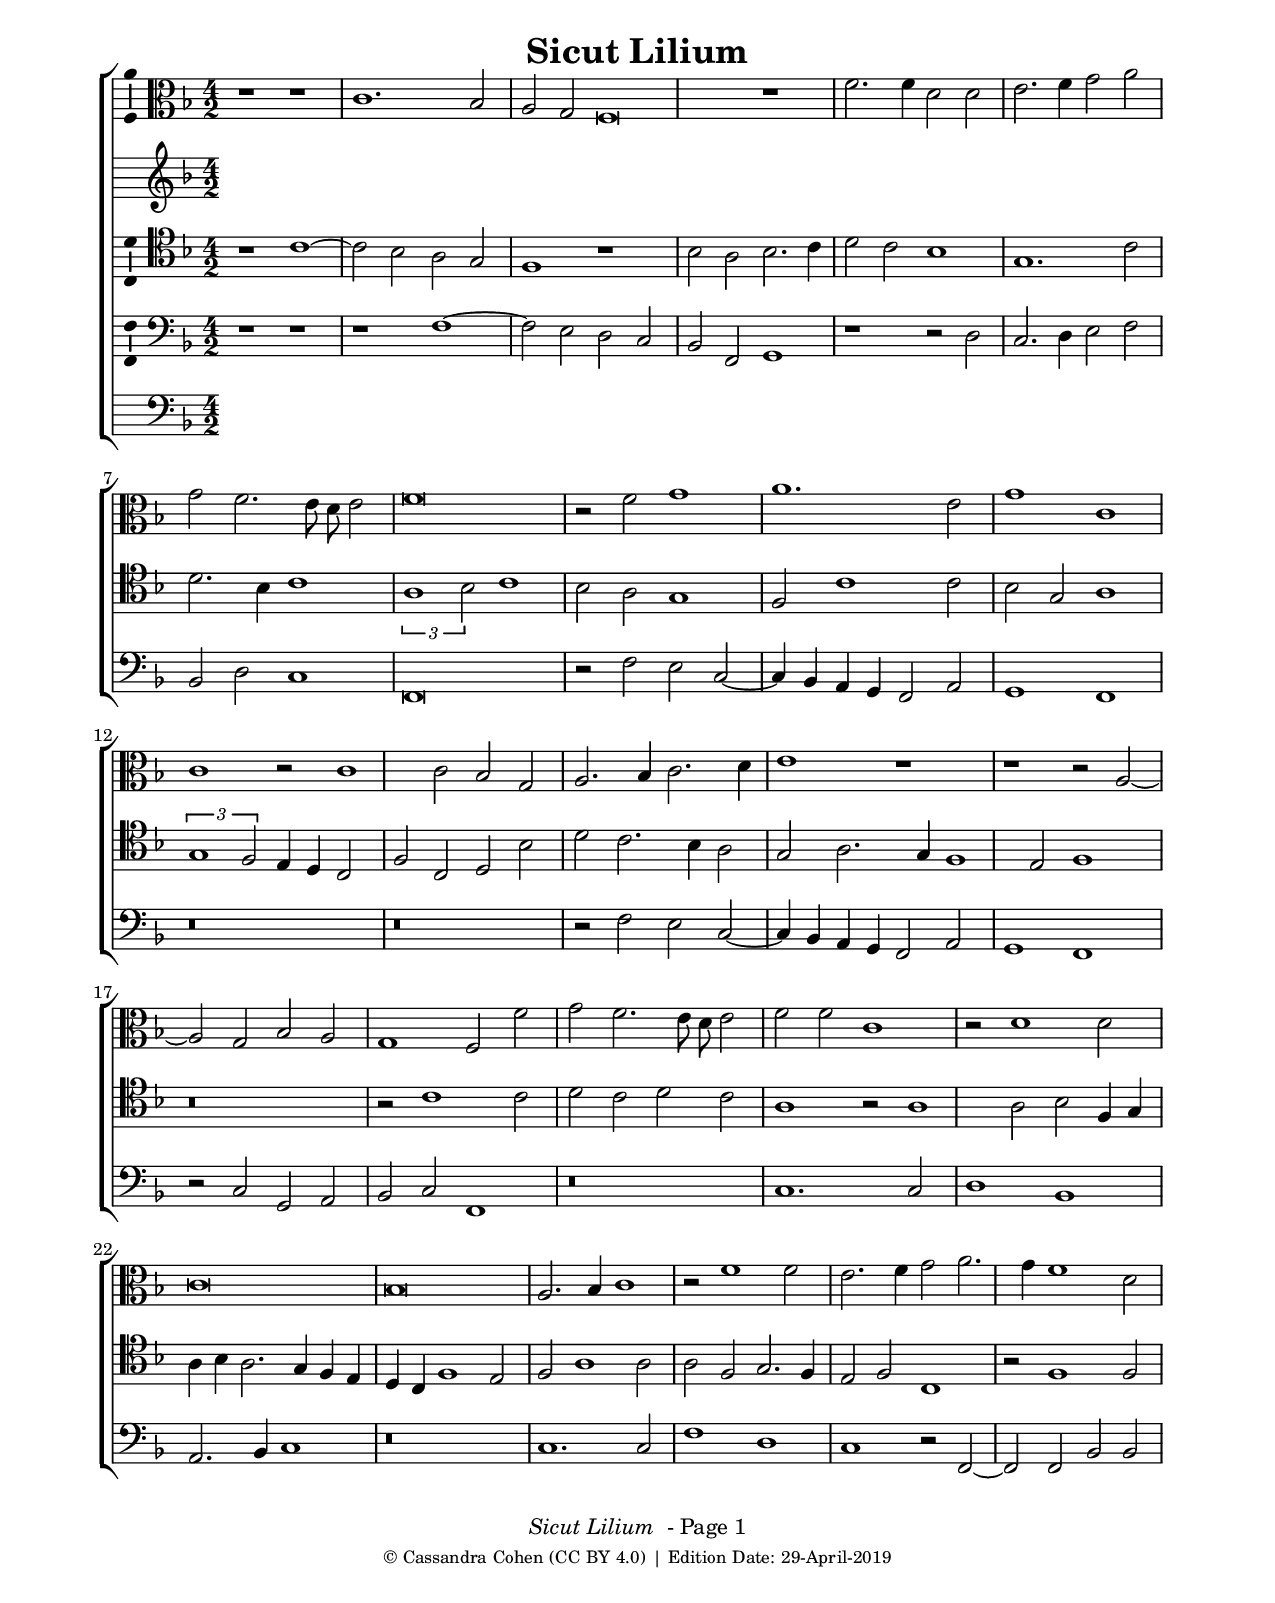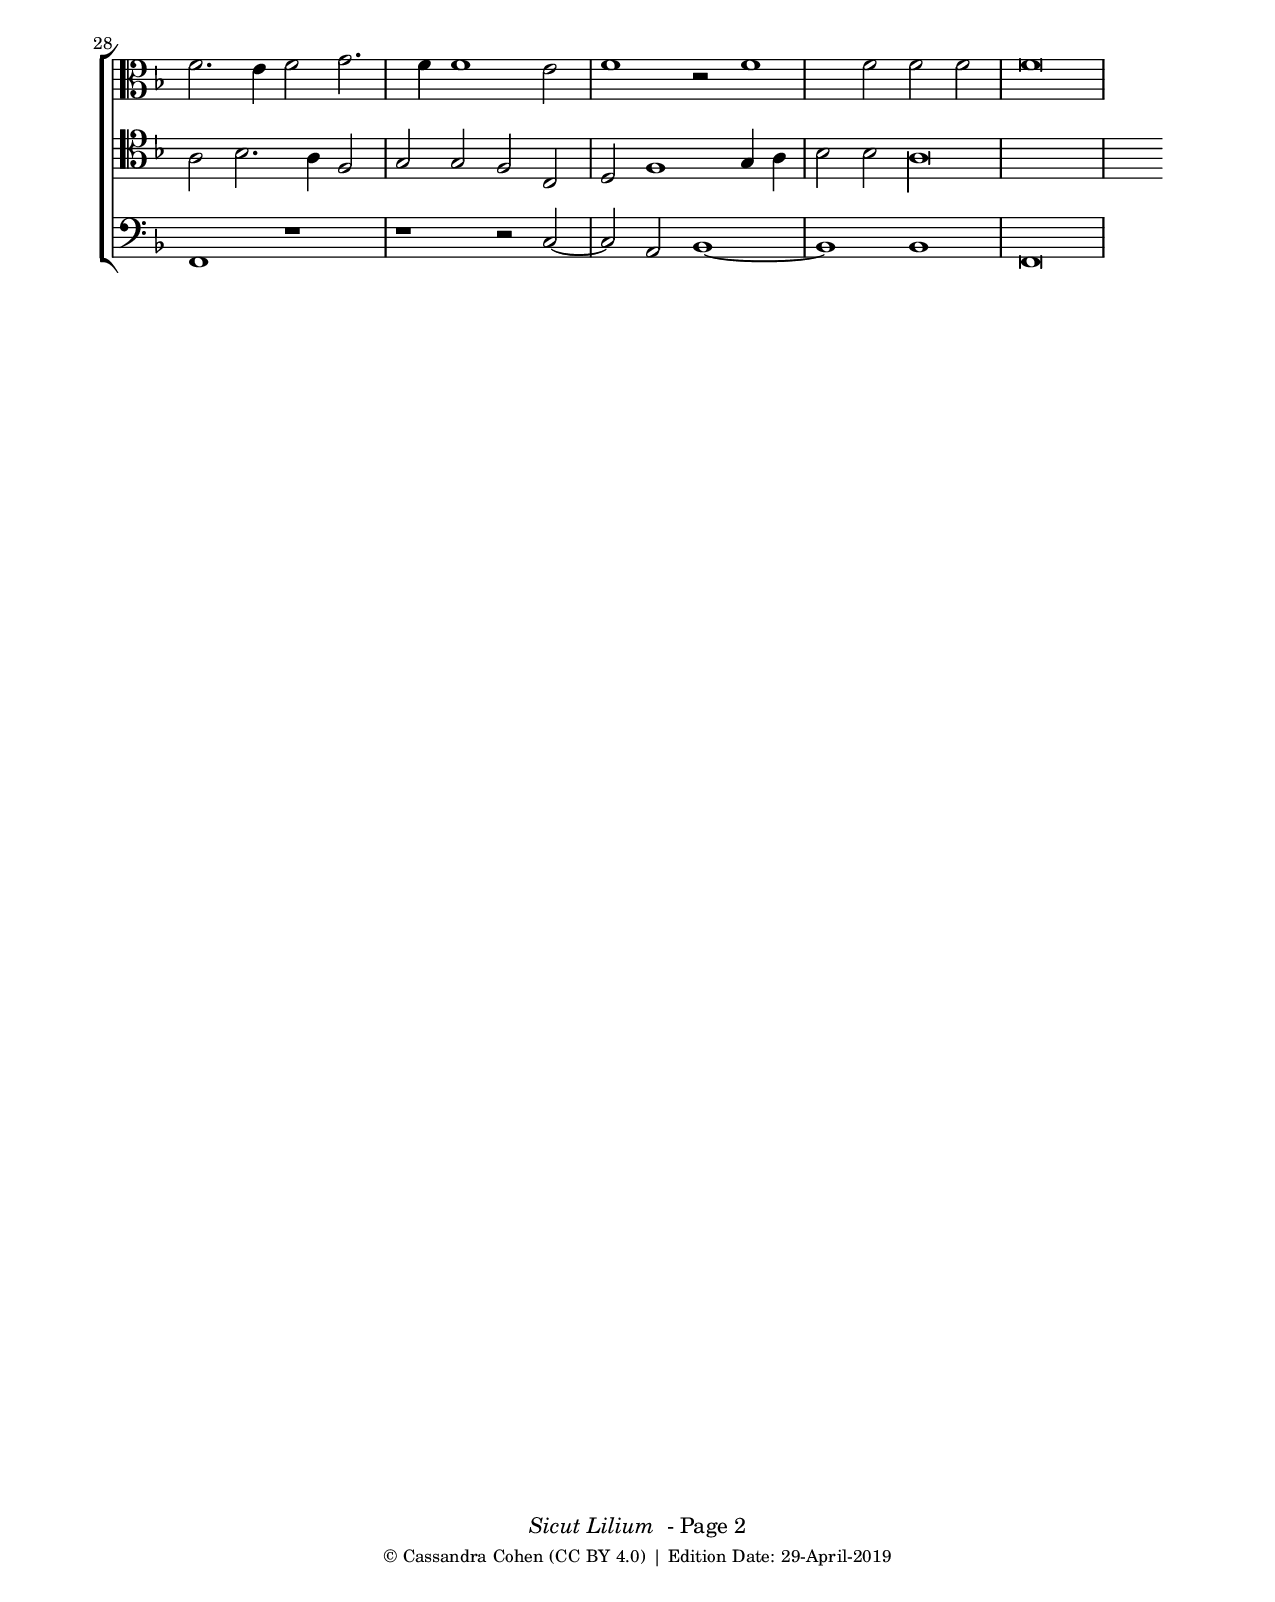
%score_options {"parts": 5, "verses": 1, "transposed": false}
scDate = "29-April-2019"

chExceptionMusic = {
  <c g>1-\markup { \super "5" }
}

filename = #(ly:parser-output-name parser)

% Convert music to list and prepend to existing exceptions.
chExceptions = #( append
( sequential-music-to-chord-exceptions chExceptionMusic #t)
ignatzekExceptions)

scMark = { \once \override Score.RehearsalMark #'self-alignment-X = #LEFT \mark \default }
scMarkA = \markup{ \bold \override #'(box-padding . 0.5) \box \large "A" }
scMarkB = \markup{ \bold \override #'(box-padding . 0.5) \box \large "B" }
scMarkC = \markup{ \bold \override #'(box-padding . 0.5) \box \large "C" }
scMarkD = \markup{ \bold \override #'(box-padding . 0.5) \box \large "D" }
scMarkE = \markup{ \bold \override #'(box-padding . 0.5) \box \large "E" }
scMarkF = \markup{ \bold \override #'(box-padding . 0.5) \box \large "F" }
scMarkG = \markup{ \bold \override #'(box-padding . 0.5) \box \large "G" }
scMarkH = \markup{ \bold \override #'(box-padding . 0.5) \box \large "H" }
scMarkI = \markup{ \bold \override #'(box-padding . 0.5) \box \large "I" }
scMarkJ = \markup{ \bold \override #'(box-padding . 0.5) \box \large "J" }
scMarkK = \markup{ \bold \override #'(box-padding . 0.5) \box \large "K" }

ficta = { \once \set suggestAccidentals = ##t }

dropLyrics = {
  \override LyricText.extra-offset = #'(0 . -4.5)
  \override LyricHyphen.extra-offset = #'(0 . -4.5)
  \override LyricExtender.extra-offset = #'(0 . -4.5)
  \override StanzaNumber.extra-offset = #'(0 . -4.5)
}

dropLyricsSmall = {
  \override LyricText.extra-offset = #'(0 . -1.0)
  \override LyricHyphen.extra-offset = #'(0 . -1.0)
  \override LyricExtender.extra-offset = #'(0 . -1.0)
  \override StanzaNumber.extra-offset = #'(0 . -1.0)
}
raiseLyrics = {
  \revert LyricText.extra-offset
  \revert LyricHyphen.extra-offset
  \revert LyricExtender.extra-offset
  \revert StanzaNumber.extra-offset
}
extendLV = #(define-music-function (parser location further) (number?) 
#{
   \once \override LaissezVibrerTie.X-extent = #'(0 . 0)
   \once \override LaissezVibrerTie.details.note-head-gap = #(/ further -2)
   \once \override LaissezVibrerTie.extra-offset = #(cons (/ further 2) 0)
#})
\layout{
            indent = 0\mm
              \context {
                \Staff
                  \consists "Ambitus_engraver"
                }
}

scStaffSize = 19 
#(ly:set-option 'midi-extension "mid")

\include "english.ly"

scTempo = #(ly:make-moment 100 2)
scTitle = "Sicut Lilium"
scSubtitle = ""
scComposer = ""
scArranger = ""
scMeter = ""
scPoet = ""
scCopyright = ""
scTagline = ""



scGlobal= {
  \key d \aeolian
  \time 4/2
  \autoBeamOff
}




scMinimumSystemSpacing = #8


scMusicOneName = "cantus"
scMusicOneClef = \clef "alto"

scMusicOne =   \relative c' {  
r1 r c1. bf2 a g f\breve r1 f'2. f4 d2 d e2. f4 g2 a g f2. e8 d e2 f\breve
r2 f g1 a1. e2 g1 c, c r2 c1 c2 bf g a2. bf4 c2. d4 e1 r r r2 a, ~ a g2 bf a g1 
f2 f' g f2. e8 d e2 f f c1 r2 d1 d2 c\breve bf a2. bf4 c1 r2 f1 f2 e2. 
f4 g2 a2. g4 f1 d2 f2. e4 f2 g2. f4 f1 e2 f1 r2 f1 f2 f f f\breve
}

scMusicTwoName = "altus"
scMusicTwoClef = \clef "treble"

scMusicTwo =   \relative c' {  

}

scMusicThreeName = "tenor"
scMusicThreeClef = \clef "tenor"

scMusicThree =   \relative c' {  
r1 c ~ c2 bf a g f1 r bf2 a bf2. c4 d2 c bf1 g1. c2 d2. bf4 c1 \tuplet 3/2 {a1 bf2} c1 bf2 a g1 f2 c'1 c2 
bf g a1 \tuplet 3/2 {g1 f2 } e4 d c2  f c d bf' d c2. bf4 a2 g a2. g4 f1 e2 f1 r\breve r2 c'1 c2 d2 c d c a1 r2 a1 a2
bf2 f4 g a bf a2. g4 f e d c f1 e2 f2 a1 a2 a2 f2 g2. f4 e2 f c1 r2 f1 f2 a2 bf2. a4 f2 g g f c
d f1 g4 a bf2 bf a\longa 
}

scMusicFourName = "bassus"
scMusicFourClef = \clef "bass"

scMusicFour =   \relative c' {  
r1 r r f,1 ~ f2 e d c bf f g1 r r2 d'2 c2. d4 e2 f bf, d c1 f,\breve r2 f' e 
c ~ c4 bf a g f2 a g1 f r\breve r r2 f' e c ~ c4 bf a g f2 a g1 f r2 c' g a bf c f,1
r\breve c'1. c2 d1 bf a2. bf4 c1 r\breve c1. c2 f1 d c r2 f, ~ f f bf bf f1 r
r r2 c' ~ c a bf1 ~ bf bf f\breve
}

scMusicFiveName = "quintus"
scMusicFiveClef = \clef "bass"

scMusicFive =   \relative c' {  

}




  
  
scWordsOneA = \lyricmode {

}
    
  

  
  
scWordsTwoA = \lyricmode {

}
    
  

  
  
scWordsThreeA = \lyricmode {

}
    
  

  
  
scWordsFourA = \lyricmode {

}
    
  

  
  
scWordsFiveA = \lyricmode {

}
    
  


#(set-default-paper-size "letter")

#(set-global-staff-size scStaffSize )

\book {

\paper {
  
    system-system-spacing.minimum-distance = \scMinimumSystemSpacing
  
  print-page-number = ##f
  print-first-page-number = ##f
  top-margin = 0.5\in
  left-margin = 0.75\in
  right-margin = 0.75\in
  right-bottom = 0.5\in
  last-bottom-spacing = #'((basic-distance . 4) (padding . 4) (stretchability . 1))
  oddFooterMarkup = \markup { 
  \column{
    \fill-line { \line {
      \italic \fromproperty #'header:title
      " - Page"
      \fromproperty #'page:page-number-string
    } } 
	\fill-line { \tiny { \line{© Cassandra Cohen (CC BY 4.0) | Edition Date: \scDate } } } }
  }
  
  evenFooterMarkup = \oddFooterMarkup
}

\header{
  title = \scTitle
  subtitle = \scSubtitle
  meter = \scMeter
  poet = \scPoet
  composer = \scComposer
  arranger = \scArranger
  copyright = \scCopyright
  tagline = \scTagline
}
\score {
  \new ChoirStaff <<
   
    \new Staff = \scMusicOneName <<
      \set Staff.midiInstrument = #"oboe"
      \new Voice = "one" {
        
        \scGlobal 
        
         \scMusicOneClef
        
          \scMusicOne
        
        
      }
      
      <<
        
        
        
          \new Lyrics \lyricsto "one" { \scWordsOneA } 
          
        
      >>
      
    >>
   
    \new Staff = \scMusicTwoName <<
      \set Staff.midiInstrument = #"oboe"
      \new Voice = "two" {
        
        \scGlobal 
        
         \scMusicTwoClef
        
          \scMusicTwo
        
        
      }
      
      <<
        
        
        
          \new Lyrics \lyricsto "two" { \scWordsTwoA } 
          
        
      >>
      
    >>
   
    \new Staff = \scMusicThreeName <<
      \set Staff.midiInstrument = #"oboe"
      \new Voice = "three" {
        
        \scGlobal 
        
         \scMusicThreeClef
        
          \scMusicThree
        
        
      }
      
      <<
        
        
        
          \new Lyrics \lyricsto "three" { \scWordsThreeA } 
          
        
      >>
      
    >>
   
    \new Staff = \scMusicFourName <<
      \set Staff.midiInstrument = #"oboe"
      \new Voice = "four" {
        
        \scGlobal 
        
         \scMusicFourClef
        
          \scMusicFour
        
        
      }
      
      <<
        
        
        
          \new Lyrics \lyricsto "four" { \scWordsFourA } 
          
        
      >>
      
    >>
   
    \new Staff = \scMusicFiveName <<
      \set Staff.midiInstrument = #"oboe"
      \new Voice = "five" {
        
        \scGlobal 
        
         \scMusicFiveClef
        
          \scMusicFive
        
        
      }
      
      <<
        
        
        
          \new Lyrics \lyricsto "five" { \scWordsFiveA } 
          
        
      >>
      
    >>
   
  >>
  \layout { }
  \midi {
    \context {
      \Score
      tempoWholesPerMinute = \scTempo
    }
  }
}
  }


\version "2.18.2"  % necessary for upgrading to future LilyPond versions.
